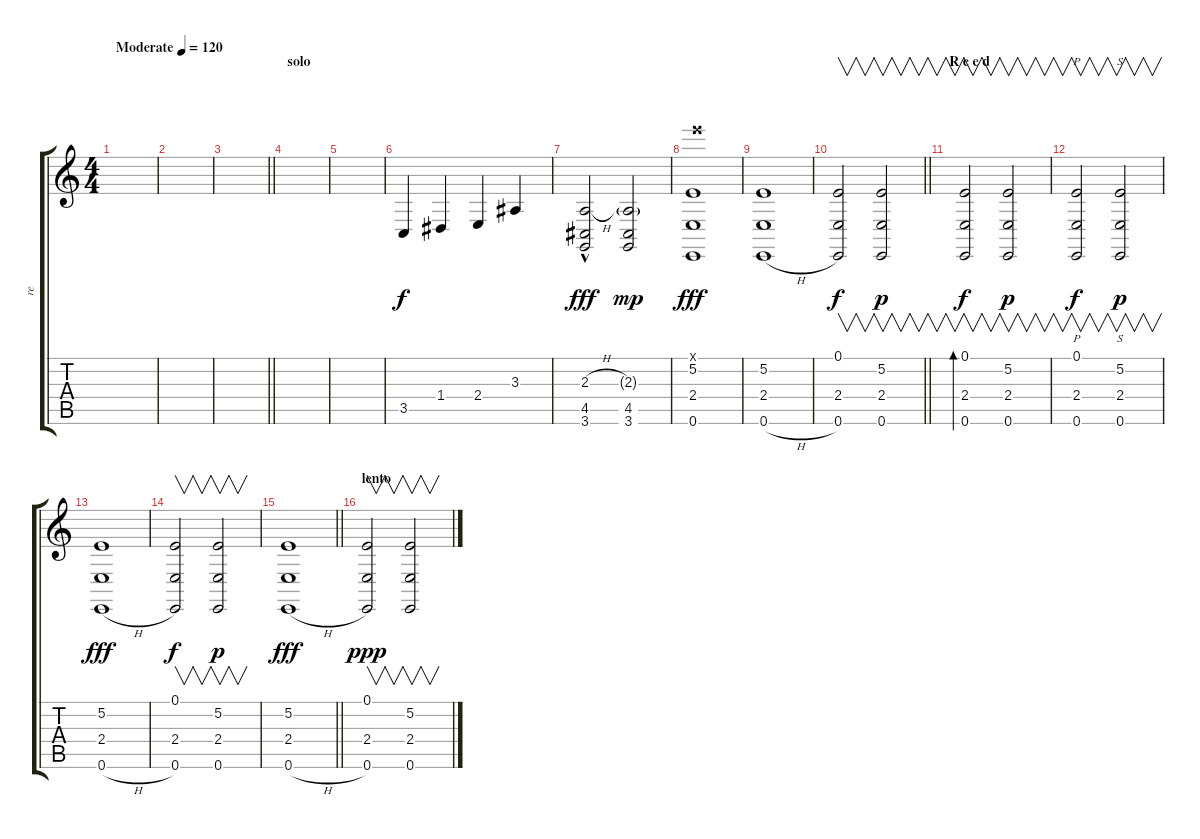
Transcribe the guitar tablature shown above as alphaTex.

\track ("re" "re") {instrument cello}
\staff {score tabs}
\tuning (E4 B3 G3 D3 A2 E2) {hide}
\ts (4 4)
\tempo (120 "Moderate")
\clef g2
\ks c
|
|
\barLineRight lightlight
|
\section ("" "solo")
|
|
3.5.4 1.4.4 2.4.4 3.3.4 |
(2.3{h hac} 4.5 3.6).2{dy fff} (2.3{g} 4.5 3.6).2{dy mp} |
(24.1{x} 5.2 2.4 0.6).1{dy fff} |
(5.2 2.4 0.6{h}).1 |
\barLineRight lightlight
(0.1 2.4 0.6).2{v dy f} (5.2 2.4 0.6).2{v dy p} |
\section ("" "R e e d")
(0.1 2.4 0.6).2{v bd 30 dy f} (5.2 2.4 0.6).2{v dy p} |
(0.1 2.4 0.6).2{v p dy f} (5.2 2.4 0.6).2{v s dy p} |
(5.2 2.4 0.6{h}).1{dy fff} |
(0.1 2.4 0.6).2{v dy f} (5.2 2.4 0.6).2{v dy p} |
\barLineRight lightlight
(5.2 2.4 0.6{h}).1{dy fff} |
\section ("" "lento")
(0.1 2.4 0.6).2{v dy ppp} (5.2 2.4 0.6).2{v}
